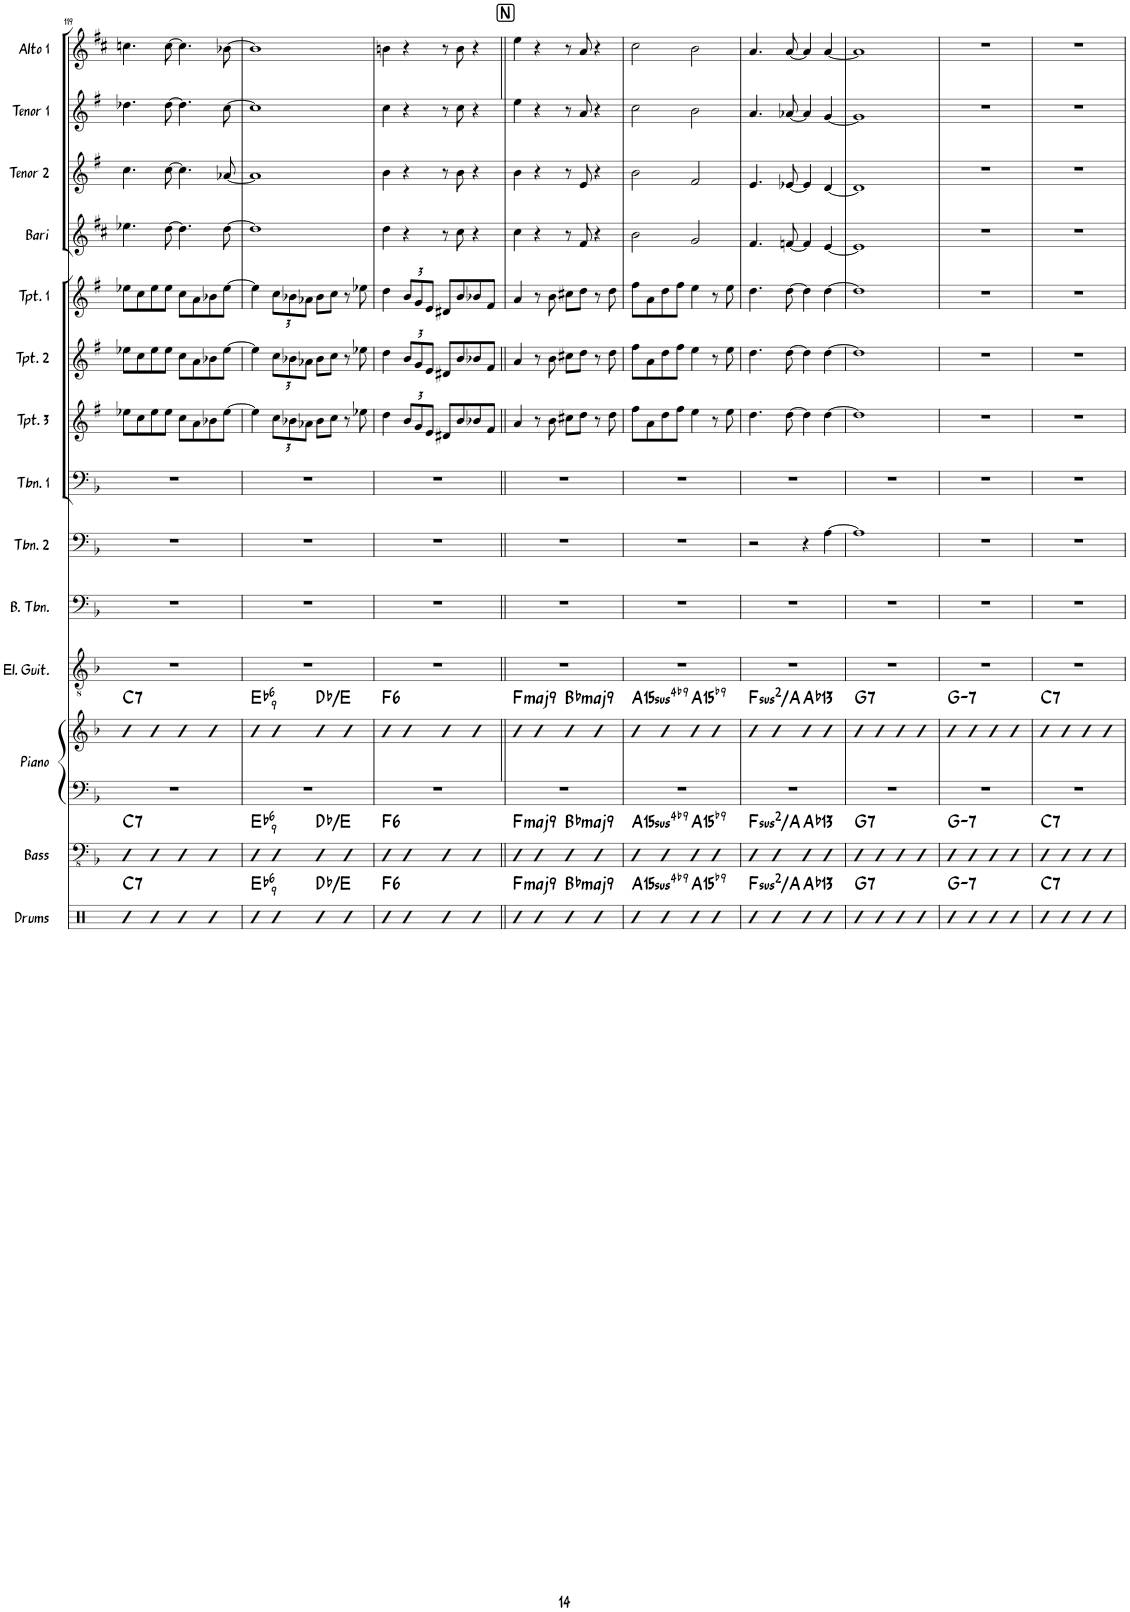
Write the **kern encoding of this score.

**kern	**harte	**kern	**harte	**kern	**kern	**harte	**kern	**kern	**kern	**kern	**kern	**kern	**kern	**kern	**kern	**kern	**kern
*part14	*part14	*part13	*part13	*part12	*part12	*part12	*part11	*part10	*part9	*part8	*part7	*part6	*part5	*part4	*part3	*part2	*part1
*staff15	*	*staff14	*	*staff13	*staff12	*	*staff11	*staff10	*staff9	*staff8	*staff7	*staff6	*staff5	*staff4	*staff3	*staff2	*staff1
*I"Drums	*	*I"Bass	*	*I"Piano	*	*	*I"Electric Guitar	*I"Bass Trombone	*I"Trombone 2	*I"Trombone 1	*I"Trumpet 3	*I"Trumpet 2	*I"Trumpet 1	*I"Baritone Sax	*I"Tenor Sax 2	*I"Tenor Sax 1	*I"Alto Sax 1
*I'Drums	*	*I'Bass	*	*I'Piano	*	*	*I'El. Guit.	*I'B. Tbn.	*I'Tbn. 2	*I'Tbn. 1	*I'Tpt. 3	*I'Tpt. 2	*I'Tpt. 1	*I'Bari	*I'Tenor 2	*I'Tenor 1	*I'Alto 1
!!LO:PB:g=z
*clefX	*	*clefFv4	*	*clefF4	*clefG2	*	*clefGv2	*clefF4	*clefF4	*clefF4	*clefG2	*clefG2	*clefG2	*clefG2	*clefG2	*clefG2	*clefG2
*	*	*	*	*	*	*	*	*	*	*	*Trd1c2	*Trd1c2	*Trd1c2	*Trd12c21	*Trd8c14	*Trd8c14	*Trd5c9
*k[]	*	*k[b-]	*	*k[b-]	*k[b-]	*	*k[b-]	*k[b-]	*k[b-]	*k[b-]	*k[f#]	*k[f#]	*k[f#]	*k[f#c#]	*k[f#]	*k[f#]	*k[f#c#]
*M4/4	*	*M4/4	*	*M4/4	*M4/4	*	*M4/4	*M4/4	*M4/4	*M4/4	*M4/4	*M4/4	*M4/4	*M4/4	*M4/4	*M4/4	*M4/4
=119	=119	=119	=119	=119	=119	=119	=119	=119	=119	=119	=119	=119	=119	=119	=119	=119	=119
!	!LO:H:kt=7	!	!LO:H:kt=7	!	!	!LO:H:kt=7	!	!	!	!	!	!	!	!	!	!	!
4R	C:7	4b-	C:7	1r	4b-	C:7	1r	1r	1r	1r	8ee-X\L	8ee-X\L	8ee-X\L	4.ee-X\	4.cc\	4.dd-X\	4.ccn\
.	.	.	.	.	.	.	.	.	.	.	8cc\	8cc\	8cc\	.	.	.	.
4R	.	4b-	.	.	4b-	.	.	.	.	.	8ee-\	8ee-\	8ee-\	.	.	.	.
.	.	.	.	.	.	.	.	.	.	.	8ee-\J	8ee-\J	8ee-\J	[8dd\	[8cc\	[8dd-\	[8cc\
4R	.	4b-	.	.	4b-	.	.	.	.	.	8cc\L	8cc\L	8cc\L	4.dd\]	4.cc\]	4.dd-\]	4.cc\]
.	.	.	.	.	.	.	.	.	.	.	8a\	8a\	8a\	.	.	.	.
4R	.	4b-	.	.	4b-	.	.	.	.	.	8b-X\	8b-X\	8b-X\	.	.	.	.
.	.	.	.	.	.	.	.	.	.	.	[8ee-\J	[8ee-\J	[8ee-\J	[8dd\	[8a-X/	[8cc\	[8b-X\
=120	=120	=120	=120	=120	=120	=120	=120	=120	=120	=120	=120	=120	=120	=120	=120	=120	=120
!	!LO:H:kt=6	!	!LO:H:kt=6	!	!	!LO:H:kt=6	!	!	!	!	!	!	!	!	!	!	!
4R	Eb:maj6(9)	4B-	Eb:maj6(9)	1r	4B-	Eb:maj6(9)	1r	1r	1r	1r	4ee-\]	4ee-\]	4ee-\]	1dd]	1a-]	1cc]	1b-]
*	*	*	*	*	*	*	*	*	*	*	*Xbrackettup	*Xbrackettup	*Xbrackettup	*	*	*	*
4R	.	4B-	.	.	4B-	.	.	.	.	.	12cc\L	12cc\L	12cc\L	.	.	.	.
.	.	.	.	.	.	.	.	.	.	.	12b-X\	12b-X\	12b-X\	.	.	.	.
.	.	.	.	.	.	.	.	.	.	.	12a-X\J	12a-X\J	12a-X\J	.	.	.	.
4R	Db:maj/#2	4B-	Db:maj/#2	.	4B-	Db:maj/#2	.	.	.	.	8b-\L	8b-\L	8b-\L	.	.	.	.
.	.	.	.	.	.	.	.	.	.	.	8cc\J	8cc\J	8cc\J	.	.	.	.
4R	.	4B-	.	.	4B-	.	.	.	.	.	8r	8r	8r	.	.	.	.
.	.	.	.	.	.	.	.	.	.	.	8ee-X\	8ee-X\	8ee-X\	.	.	.	.
=121	=121	=121	=121	=121	=121	=121	=121	=121	=121	=121	=121	=121	=121	=121	=121	=121	=121
!	!LO:H:kt=6	!	!LO:H:kt=6	!	!	!LO:H:kt=6	!	!	!	!	!	!	!	!	!	!	!
4R	F:maj6	4B-	F:maj6	1r	4B-	F:maj6	1r	1r	1r	1r	4dd\	4dd\	4dd\	4dd\	4b\	4cc\	4bn\
4R	.	4B-	.	.	4B-	.	.	.	.	.	12b/L	12b/L	12b/L	4r	4r	4r	4r
.	.	.	.	.	.	.	.	.	.	.	12g/	12g/	12g/	.	.	.	.
.	.	.	.	.	.	.	.	.	.	.	12e/J	12e/J	12e/J	.	.	.	.
4R	.	4B-	.	.	4B-	.	.	.	.	.	8d#X/L	8d#X/L	8d#X/L	8r	8r	8r	8r
.	.	.	.	.	.	.	.	.	.	.	8b/	8b/	8b/	8cc#\	8b\	8cc\	8b\
4R	.	4B-	.	.	4B-	.	.	.	.	.	8b-X/	8b-X/	8b-X/	4r	4r	4r	4r
.	.	.	.	.	.	.	.	.	.	.	8f#/J	8f#/J	8f#/J	.	.	.	.
!!LO:REH:place=s1:a:cj:fs=14:t=N
=122||	=122||	=122||	=122||	=122||	=122||	=122||	=122||	=122||	=122||	=122||	=122||	=122||	=122||	=122||	=122||	=122||	=122||
!	!LO:H:kt=maj9	!	!LO:H:kt=maj9	!	!	!LO:H:kt=maj9	!	!	!	!	!	!	!	!	!	!	!
4R	F:maj9	4B-	F:maj9	1r	4B-	F:maj9	1r	1r	1r	1r	4a/	4a/	4a/	4cc#\	4b\	4ee\	4ee\
4R	.	4B-	.	.	4B-	.	.	.	.	.	8r	8r	8r	4r	4r	4r	4r
.	.	.	.	.	.	.	.	.	.	.	8b\	8b\	8b\	.	.	.	.
!	!LO:H:kt=maj9	!	!LO:H:kt=maj9	!	!	!LO:H:kt=maj9	!	!	!	!	!	!	!	!	!	!	!
4R	Bb:maj9	4B-	Bb:maj9	.	4B-	Bb:maj9	.	.	.	.	8cc#X\L	8cc#X\L	8cc#X\L	8r	8r	8r	8r
.	.	.	.	.	.	.	.	.	.	.	8dd\J	8dd\J	8dd\J	8f#/	8e/	8a/	8a/
4R	.	4B-	.	.	4B-	.	.	.	.	.	8r	8r	8r	4r	4r	4r	4r
.	.	.	.	.	.	.	.	.	.	.	8dd\	8dd\	8dd\	.	.	.	.
=123	=123	=123	=123	=123	=123	=123	=123	=123	=123	=123	=123	=123	=123	=123	=123	=123	=123
!	!LO:H:kt=4	!	!LO:H:kt=4	!	!	!LO:H:kt=4	!	!	!	!	!	!	!	!	!	!	!
4R	A:sus4(b9,15)	4B-	A:sus4(b9,15)	1r	4B-	A:sus4(b9,15)	1r	1r	1r	1r	8ff#\L	8ff#\L	8ff#\L	2b\	2b\	2cc\	2cc#\
.	.	.	.	.	.	.	.	.	.	.	8a\	8a\	8a\	.	.	.	.
4R	.	4B-	.	.	4B-	.	.	.	.	.	8dd\	8dd\	8dd\	.	.	.	.
.	.	.	.	.	.	.	.	.	.	.	8ff#\J	8ff#\J	8ff#\J	.	.	.	.
!	!LO:H:kt=15	!	!LO:H:kt=15	!	!	!LO:H:kt=15	!	!	!	!	!	!	!	!	!	!	!
4R	A:maj(b9)	4B-	A:maj(b9)	.	4B-	A:maj(b9)	.	.	.	.	4ee\	4ee\	4ee\	2g/	2f#/	2b\	2b\
4R	.	4B-	.	.	4B-	.	.	.	.	.	8r	8r	8r	.	.	.	.
.	.	.	.	.	.	.	.	.	.	.	8ee\	8ee\	8ee\	.	.	.	.
=124	=124	=124	=124	=124	=124	=124	=124	=124	=124	=124	=124	=124	=124	=124	=124	=124	=124
!	!LO:H:kt=2	!	!LO:H:kt=2	!	!	!LO:H:kt=2	!	!	!	!	!	!	!	!	!	!	!
4R	F:(1,2,5)/3	4B-	F:(1,2,5)/3	1r	4B-	F:(1,2,5)/3	1r	1r	2r	1r	4.dd\	4.dd\	4.dd\	4.f#/	4.e/	4.a/	4.a/
4R	.	4B-	.	.	4B-	.	.	.	.	.	.	.	.	.	.	.	.
.	.	.	.	.	.	.	.	.	.	.	[8dd\	[8dd\	[8dd\	[8fn/	[8e-X/	[8a-X/	[8a/
!	!LO:H:kt=13	!	!LO:H:kt=13	!	!	!LO:H:kt=13	!	!	!	!	!	!	!	!	!	!	!
4R	Ab:9(11,13)	4B-	Ab:9(11,13)	.	4B-	Ab:9(11,13)	.	.	4r	.	4dd\]	4dd\]	4dd\]	4f/]	4e-/]	4a-/]	4a/]
4R	.	4B-	.	.	4B-	.	.	.	[4A\	.	[4dd\	[4dd\	[4dd\	[4e/	[4d/	[4g/	[4a/
=125	=125	=125	=125	=125	=125	=125	=125	=125	=125	=125	=125	=125	=125	=125	=125	=125	=125
!	!LO:H:kt=7	!	!LO:H:kt=7	!	!	!LO:H:kt=7	!	!	!	!	!	!	!	!	!	!	!
4R	G:7	4B-	G:7	1r	4B-	G:7	1r	1r	1A]	1r	1dd]	1dd]	1dd]	1e]	1d]	1g]	1a]
4R	.	4B-	.	.	4B-	.	.	.	.	.	.	.	.	.	.	.	.
4R	.	4B-	.	.	4B-	.	.	.	.	.	.	.	.	.	.	.	.
4R	.	4B-	.	.	4B-	.	.	.	.	.	.	.	.	.	.	.	.
=126	=126	=126	=126	=126	=126	=126	=126	=126	=126	=126	=126	=126	=126	=126	=126	=126	=126
!	!LO:H:kt=7	!	!LO:H:kt=7	!	!	!LO:H:kt=7	!	!	!	!	!	!	!	!	!	!	!
4R	G:min7	4b-	G:min7	1r	4b-	G:min7	1r	1r	1r	1r	1r	1r	1r	1r	1r	1r	1r
4R	.	4b-	.	.	4b-	.	.	.	.	.	.	.	.	.	.	.	.
4R	.	4b-	.	.	4b-	.	.	.	.	.	.	.	.	.	.	.	.
4R	.	4b-	.	.	4b-	.	.	.	.	.	.	.	.	.	.	.	.
=127	=127	=127	=127	=127	=127	=127	=127	=127	=127	=127	=127	=127	=127	=127	=127	=127	=127
!	!LO:H:kt=7	!	!LO:H:kt=7	!	!	!LO:H:kt=7	!	!	!	!	!	!	!	!	!	!	!
4R	C:7	4b-	C:7	1r	4b-	C:7	1r	1r	1r	1r	1r	1r	1r	1r	1r	1r	1r
4R	.	4b-	.	.	4b-	.	.	.	.	.	.	.	.	.	.	.	.
4R	.	4b-	.	.	4b-	.	.	.	.	.	.	.	.	.	.	.	.
4R	.	4b-	.	.	4b-	.	.	.	.	.	.	.	.	.	.	.	.
=	=	=	=	=	=	=	=	=	=	=	=	=	=	=	=	=	=
*-	*-	*-	*-	*-	*-	*-	*-	*-	*-	*-	*-	*-	*-	*-	*-	*-	*-
